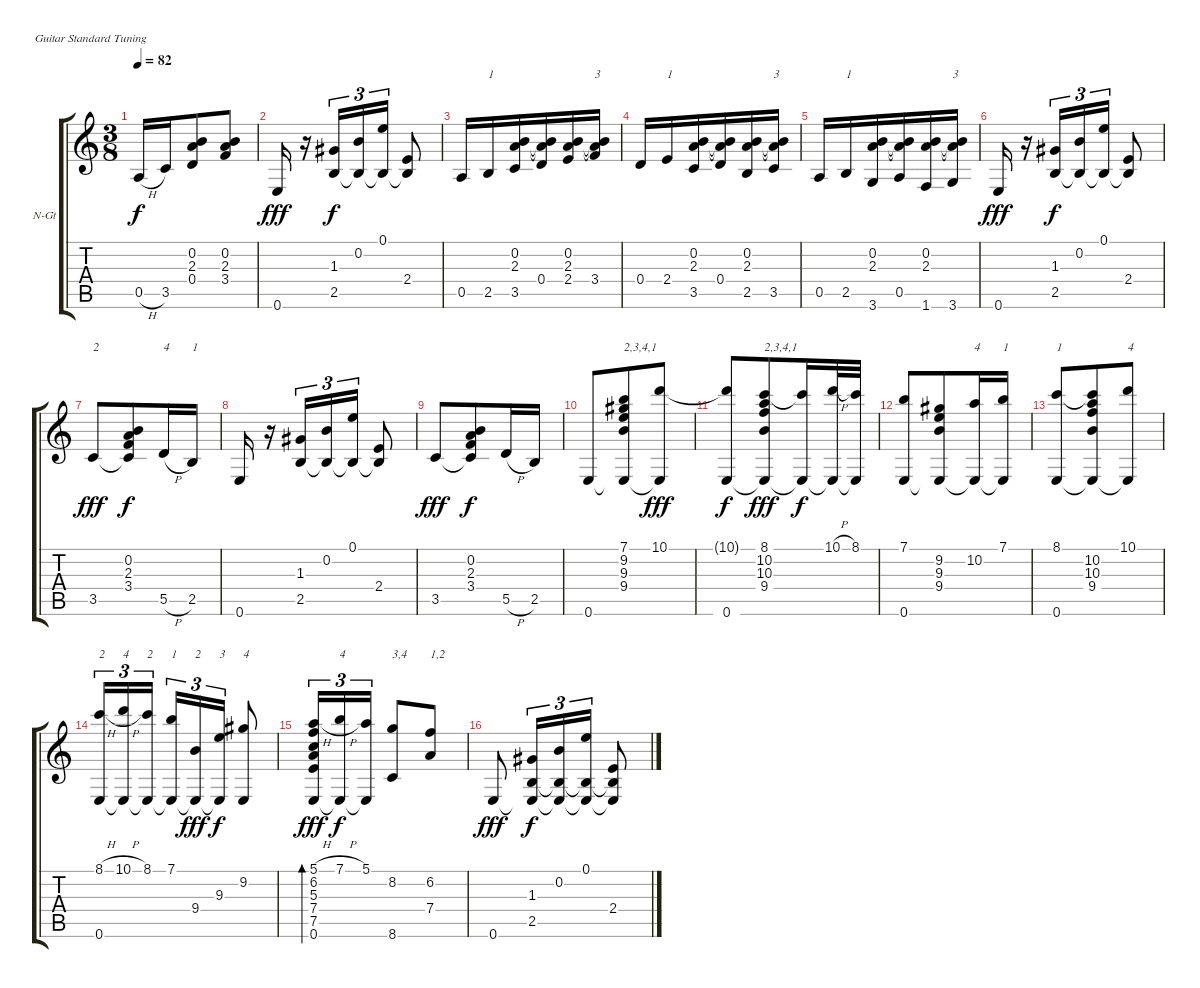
\bracketExtendMode groupsimilarinstruments
\firstSystemTrackNameOrientation horizontal
\otherSystemsTrackNameOrientation horizontal
\track ("Track 1" "N-Gt") {instrument acousticguitarnylon}
\staff {score tabs}
\tuning (E4 B3 G3 D3 A2 E2)
\ts (3 8)
\tempo 82
\clef g2
\ks c
0.5{h}.16{dy f} 3.5.16 (0.2 2.3 0.4).8 (0.2 2.3 3.4).8 |
0.6.16{dy fff} r.16 (1.3 2.5).16{tu (3 2) dy f} (0.2 2.5{t}).16{tu (3 2)} (0.1 2.5{t}).16{tu (3 2)} (2.4 2.5{t}).8 |
0.5.16 2.5.16{txt "1"} (0.2 2.3 3.5).16 (0.2{t} 2.3{t} 0.4).16 (0.2 2.3 2.4).16 (0.2{t} 2.3{t} 3.4).16{txt "3"} |
0.4.16 2.4.16{txt "1"} (0.2 2.3 3.5).16 (0.2{t} 2.3{t} 0.4).16 (0.2 2.3 2.5).16 (0.2{t} 2.3{t} 3.5).16{txt "3"} |
0.5.16 2.5.16{txt "1"} (0.2 2.3 3.6).16 (0.2{t} 2.3{t} 0.5).16 (0.2 2.3 1.6).16 (0.2{t} 2.3{t} 3.6).16{txt "3"} |
0.6.16{dy fff} r.16 (1.3 2.5).16{tu (3 2) dy f} (0.2 2.5{t}).16{tu (3 2)} (0.1 2.5{t}).16{tu (3 2)} (2.4 2.5{t}).8 |
3.5.8{txt "2" dy fff} (0.2 2.3 3.4 3.5{t}).8{dy f} 5.5{h}.16{txt "4"} 2.5.16{txt "1"} |
0.6.16 r.16 (1.3 2.5).16{tu (3 2)} (0.2 2.5{t}).16{tu (3 2)} (0.1 2.5{t}).16{tu (3 2)} (2.4 2.5{t}).8 |
3.5.8{dy fff} (0.2 2.3 3.4 3.5{t}).8{dy f} 5.5{h}.16 2.5.16 |
0.6.8 (7.1 9.2 9.3 9.4 0.6{t}).8{txt "2,3,4,1"} (10.1 0.6{t}).8{dy fff} |
(10.1{t} 0.6).8{dy f} (8.1 10.2 10.3 9.4 0.6{t}).8{txt "2,3,4,1" dy fff} (8.1{t} 0.6{t}).16{dy f} (10.1{h} 0.6{t}).32 (8.1 0.6{t}).32 |
(7.1 0.6).8 (9.2 9.3 9.4 0.6{t}).8 (10.2 0.6{t}).16{txt "4"} (7.1 0.6{t}).16{txt "1"} |
(8.1 0.6).8{txt "1"} (8.1{t} 10.2 10.3 9.4 0.6{t}).8 (10.1 0.6{t}).8{txt "4"} |
(8.1{h} 0.6).16{tu (3 2) txt "2"} (10.1{h} 0.6{t}).16{tu (3 2) txt "4"} (8.1 0.6{t}).16{tu (3 2) txt "2"} (7.1 0.6{t}).16{tu (3 2) txt "1"} (9.4 0.6{t}).16{tu (3 2) txt "2" dy fff} (9.3 0.6{t}).16{tu (3 2) txt "3" dy f} (9.2 0.6{t}).8{txt "4"} |
(5.1{h} 6.2 5.3 7.4 7.5 0.6).16{tu (3 2) bd 30 dy fff} (7.1{h} 0.6{t}).16{tu (3 2) txt "4" dy f} (5.1 0.6{t}).16{tu (3 2)} (8.2 8.6).8{txt "3,4"} (6.2 7.4).8{txt "1,2"} |
0.6.8{dy fff} (1.3 2.5 0.6{t}).16{tu (3 2) dy f} (0.2 2.5{t} 0.6{t}).16{tu (3 2)} (0.1 2.5{t} 0.6{t}).16{tu (3 2)} (2.4 2.5{t} 0.6{t}).8
